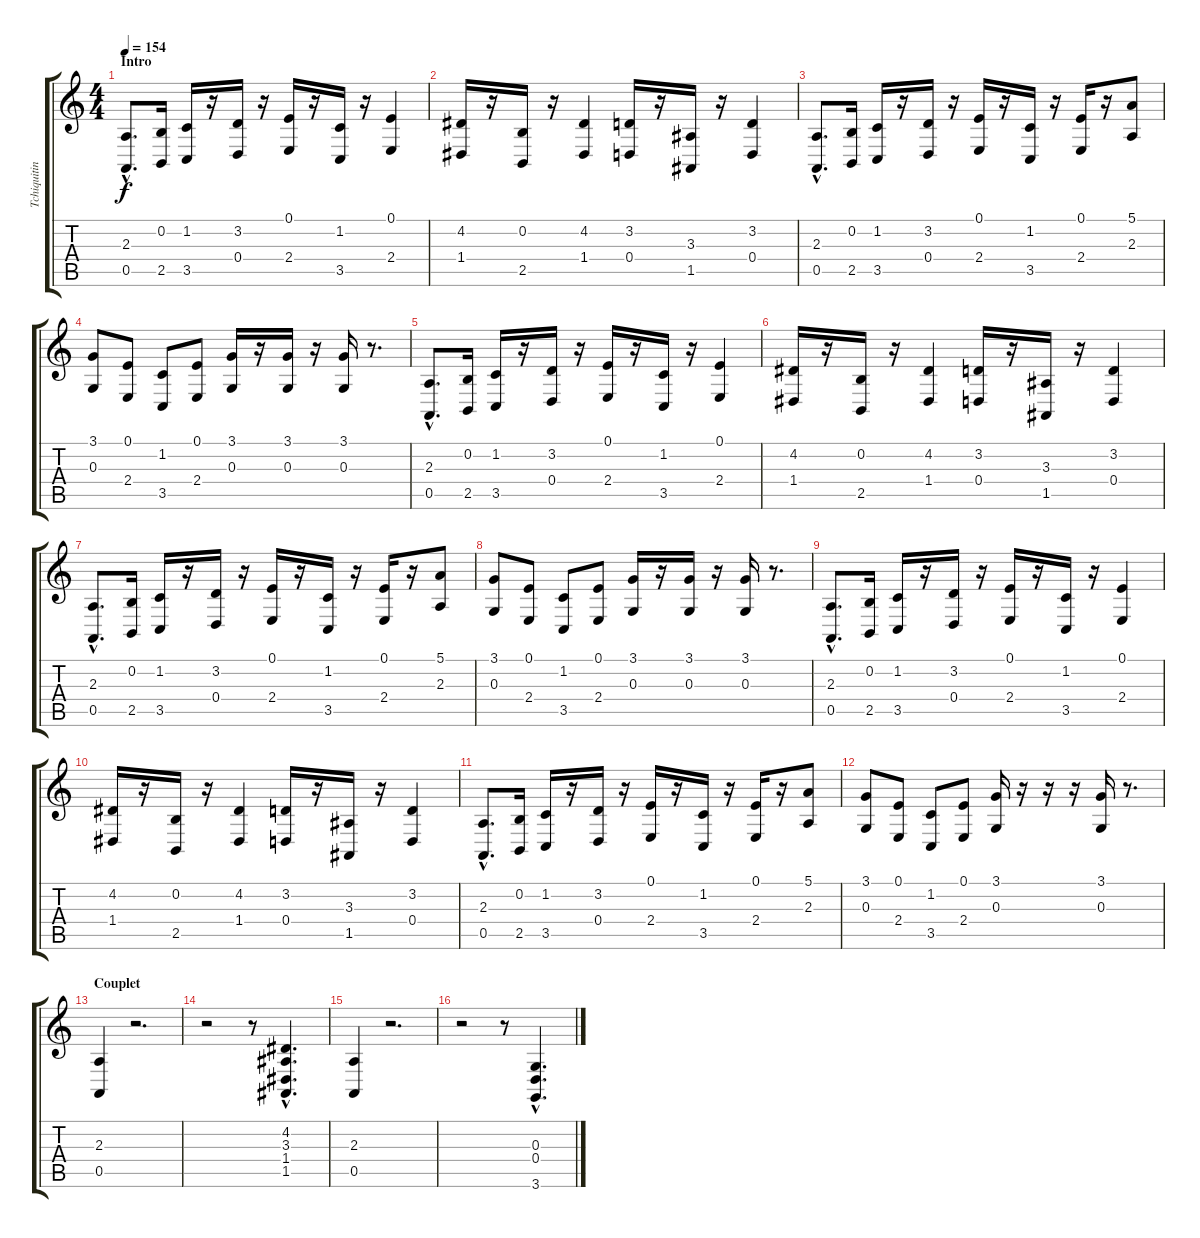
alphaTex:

\track ("Tchiquitin" "Tchiquitin") {instrument trumpet}
\staff {score tabs}
\tuning (E4 B3 G3 D3 A2 E2) {hide}
\ts (4 4)
\section ("" "Intro")
\tempo 154
\clef g2
\ks c
(2.3{hac} 0.5{hac}).8{d dy f instrument trumpet} (0.2 2.5).16 (1.2 3.5).16 r.16 (3.2 0.4).16 r.16 (0.1 2.4).16 r.16 (1.2 3.5).16 r.16 (0.1 2.4).4 |
(4.2 1.4).16 r.16 (0.2 2.5).16 r.16 (4.2 1.4).4 (3.2 0.4).16 r.16 (3.3 1.5).16 r.16 (3.2 0.4).4 |
(2.3{hac} 0.5{hac}).8{d} (0.2 2.5).16 (1.2 3.5).16 r.16 (3.2 0.4).16 r.16 (0.1 2.4).16 r.16 (1.2 3.5).16 r.16 (0.1 2.4).16 r.16 (5.1 2.3).8 |
(3.1 0.3).8 (0.1 2.4).8 (1.2 3.5).8 (0.1 2.4).8 (3.1 0.3).16 r.16 (3.1 0.3).16 r.16 (3.1 0.3).16 r.8{d} |
(2.3{hac} 0.5{hac}).8{d} (0.2 2.5).16 (1.2 3.5).16 r.16 (3.2 0.4).16 r.16 (0.1 2.4).16 r.16 (1.2 3.5).16 r.16 (0.1 2.4).4 |
(4.2 1.4).16 r.16 (0.2 2.5).16 r.16 (4.2 1.4).4 (3.2 0.4).16 r.16 (3.3 1.5).16 r.16 (3.2 0.4).4 |
(2.3{hac} 0.5{hac}).8{d} (0.2 2.5).16 (1.2 3.5).16 r.16 (3.2 0.4).16 r.16 (0.1 2.4).16 r.16 (1.2 3.5).16 r.16 (0.1 2.4).16 r.16 (5.1 2.3).8 |
(3.1 0.3).8 (0.1 2.4).8 (1.2 3.5).8 (0.1 2.4).8 (3.1 0.3).16 r.16 (3.1 0.3).16 r.16 (3.1 0.3).16 r.8{d} |
(2.3{hac} 0.5{hac}).8{d} (0.2 2.5).16 (1.2 3.5).16 r.16 (3.2 0.4).16 r.16 (0.1 2.4).16 r.16 (1.2 3.5).16 r.16 (0.1 2.4).4 |
(4.2 1.4).16 r.16 (0.2 2.5).16 r.16 (4.2 1.4).4 (3.2 0.4).16 r.16 (3.3 1.5).16 r.16 (3.2 0.4).4 |
(2.3{hac} 0.5{hac}).8{d} (0.2 2.5).16 (1.2 3.5).16 r.16 (3.2 0.4).16 r.16 (0.1 2.4).16 r.16 (1.2 3.5).16 r.16 (0.1 2.4).16 r.16 (5.1 2.3).8 |
(3.1 0.3).8 (0.1 2.4).8 (1.2 3.5).8 (0.1 2.4).8 (3.1 0.3).16 r.16 r.16 r.16 (3.1 0.3).16 r.8{d} |
\section ("" "Couplet")
(2.3 0.5).4 r.2{d} |
r.2 r.8 (4.2{hac} 3.3{hac} 1.4{hac} 1.5{hac}).4{d} |
(2.3 0.5).4 r.2{d} |
r.2 r.8 (0.3{hac} 0.4{hac} 3.6{hac}).4{d}
